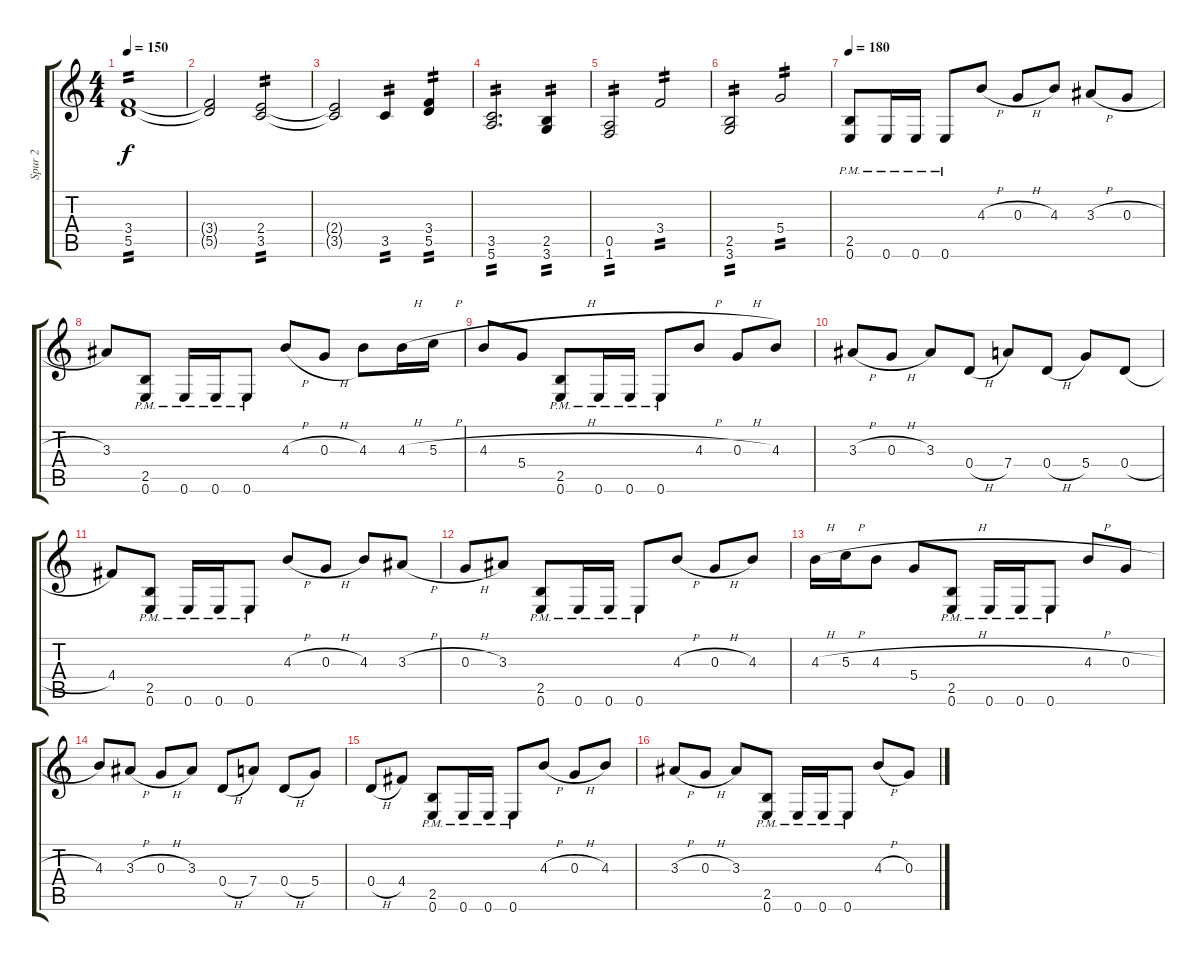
\track ("Spur 2" "Spur 2") {instrument overdrivenguitar}
\staff {score tabs}
\tuning (E4 B3 G3 D3 A2 E2) {hide}
\ts (4 4)
\tempo 150
\clef g2
\ks c
(3.4 5.5).1{tp 2 dy f} |
(3.4{t} 5.5{t}).2 (2.4 3.5).2{tp 2} |
(2.4{t} 3.5{t}).2 3.5.4{tp 2} (3.4 5.5).4{tp 2} |
(3.5 5.6).2{d tp 2} (2.5 3.6).4{tp 2} |
(0.5 1.6).2{tp 2} 3.4.2{tp 2} |
(2.5 3.6).2{tp 2} 5.4.2{tp 2} |
\tempo 180
(2.5 0.6{pm}).8 0.6{pm}.16 0.6{pm}.16 0.6{pm}.8 4.3{h}.8 0.3{h}.8 4.3.8 3.3{h}.8 0.3{h}.8 |
3.3.8 (2.5 0.6{pm}).8 0.6{pm}.16 0.6{pm}.16 0.6{pm}.8 4.3{h}.8 0.3{h}.8 4.3.8 4.3{h}.16 5.3{h}.16 |
4.3{h}.8 5.4.8 (2.5 0.6{pm}).8 0.6{pm}.16 0.6{pm}.16 0.6{pm}.8 4.3{h}.8 0.3{h}.8 4.3.8 |
3.3{h}.8 0.3{h}.8 3.3.8 0.4{h}.8 7.4.8 0.4{h}.8 5.4.8 0.4{h}.8 |
4.4.8 (2.5 0.6{pm}).8 0.6{pm}.16 0.6{pm}.16 0.6{pm}.8 4.3{h}.8 0.3{h}.8 4.3.8 3.3{h}.8 |
0.3{h}.8 3.3.8 (2.5 0.6{pm}).8 0.6{pm}.16 0.6{pm}.16 0.6{pm}.8 4.3{h}.8 0.3{h}.8 4.3.8 |
4.3{h}.16 5.3{h}.16 4.3{h}.8 5.4.8 (2.5 0.6{pm}).8 0.6{pm}.16 0.6{pm}.16 0.6{pm}.8 4.3{h}.8 0.3{h}.8 |
4.3.8 3.3{h}.8 0.3{h}.8 3.3.8 0.4{h}.8 7.4.8 0.4{h}.8 5.4.8 |
0.4{h}.8 4.4.8 (2.5 0.6{pm}).8 0.6{pm}.16 0.6{pm}.16 0.6{pm}.8 4.3{h}.8 0.3{h}.8 4.3.8 |
3.3{h}.8 0.3{h}.8 3.3.8 (2.5 0.6{pm}).8 0.6{pm}.16 0.6{pm}.16 0.6{pm}.8 4.3{h}.8 0.3{h}.8
